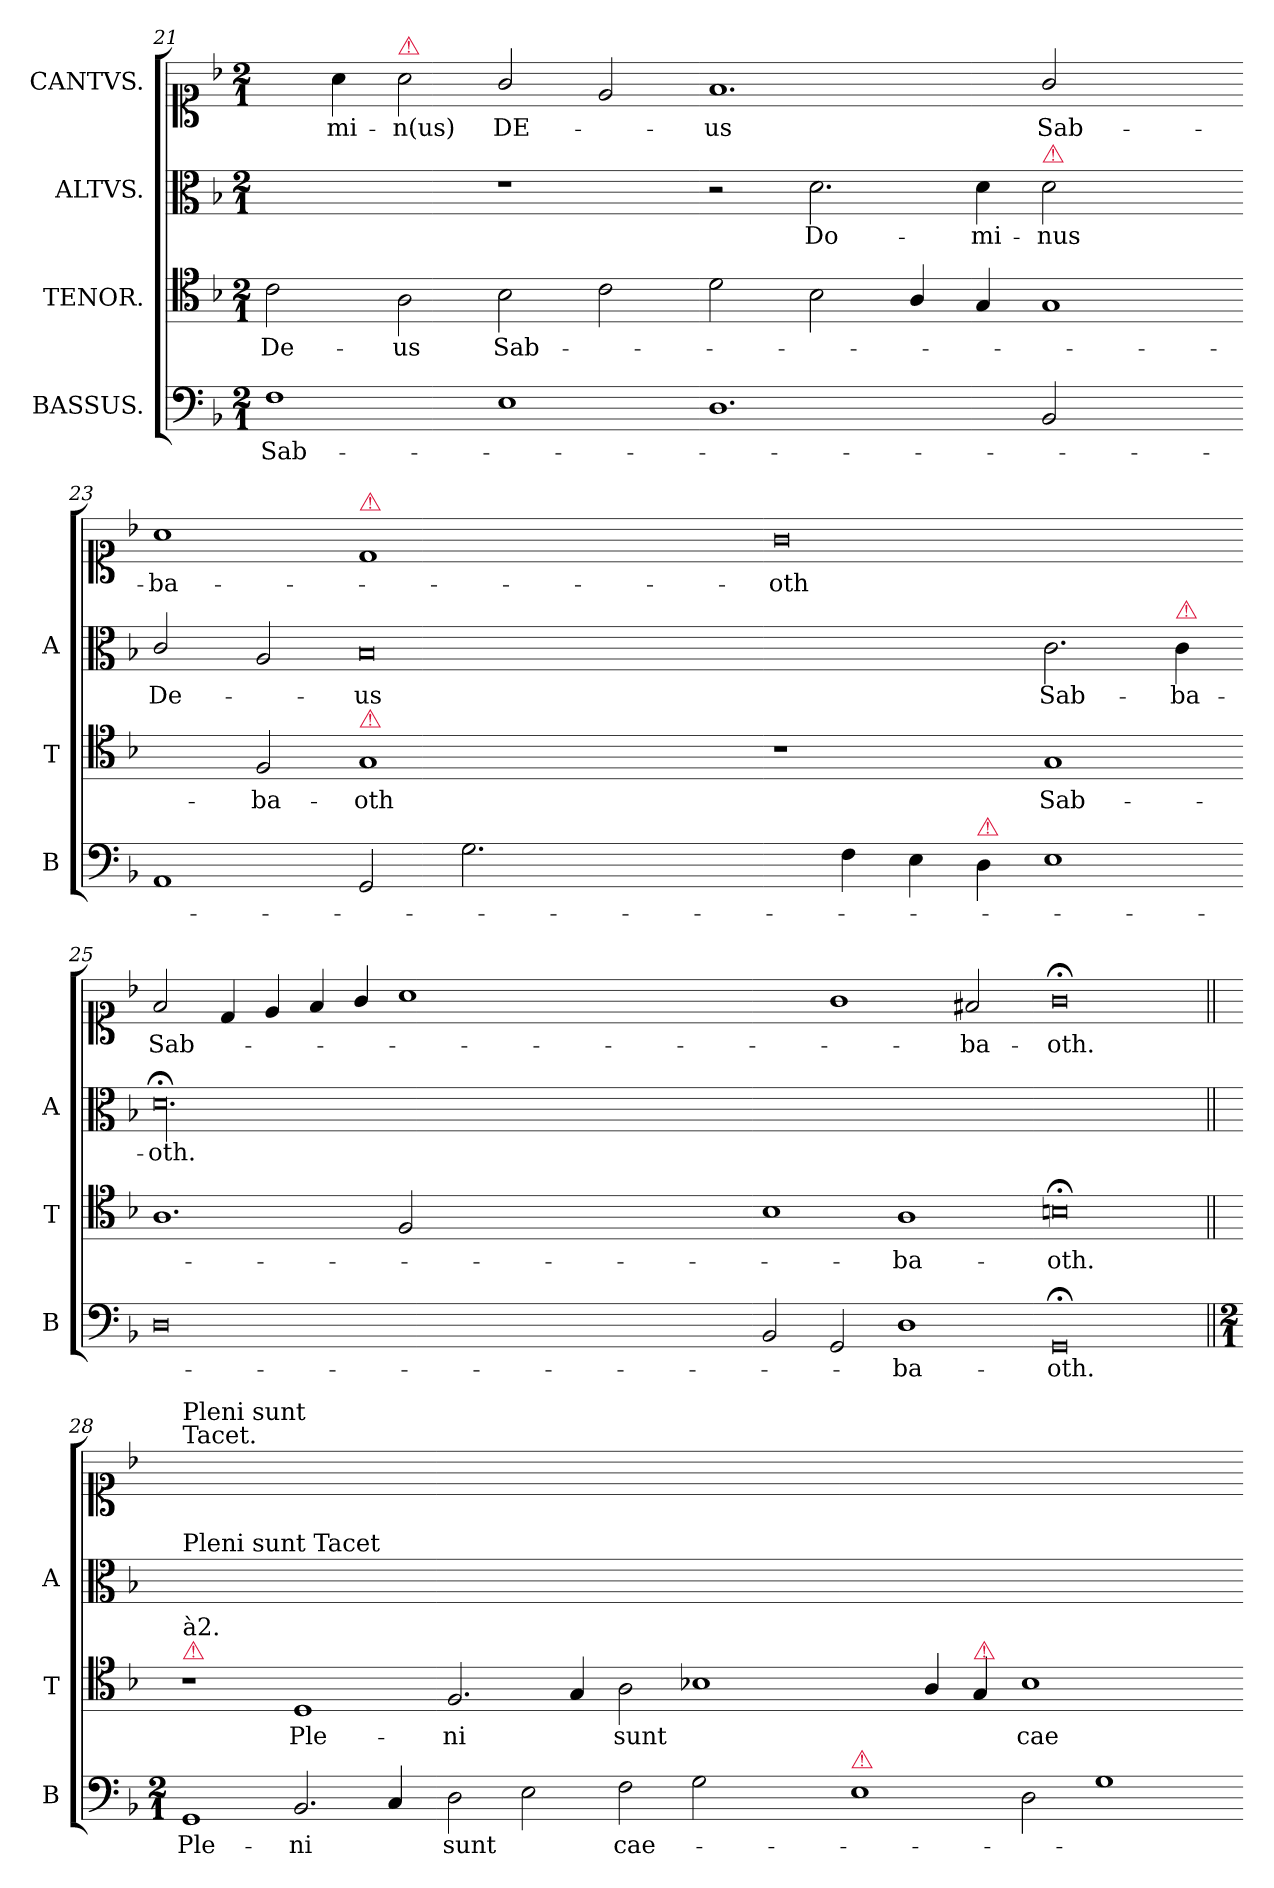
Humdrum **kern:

**kern	**text	**kern	**text	**kern	**text	**kern	**text
*part4	*part4	*part3	*part3	*part2	*part2	*part1	*part1
*staff4	*staff4	*staff3	*staff3	*staff2	*staff2	*staff1	*staff1
*I"BASSUS.	*	*I"TENOR.	*	*I"ALTVS.	*	*I"CANTVS.	*
*I'B	*	*I'T	*	*I'A	*	*	*
*clefF4	*	*clefC4	*	*clefC3	*	*clefC1	*
*k[b-]	*	*k[b-]	*	*k[b-]	*	*k[b-]	*
*M2/1	*	*M2/1	*	*M2/1	*	*M2/1	*
=21	=21	=21	=21	=21	=21	=21	=21
!	!	!	!LO:LY:i	!	!	!	!
1F\	Sab-	2c\	De-	1ryy	.	4ryy	.
.	.	.	.	.	.	4a\	-mi-
!	!	!	!	!	!	!LO:TX:a:color=crimson:t=⚠	!
!	!	!	!LO:LY:i	!	!	!	!
.	.	2A\	-us	.	.	2a\	-n(us)
!	!	!	!LO:LY:i	!	!	!	!
1E\	.	2B-\	Sab-	1r	.	2g/	DE-
.	.	2c\	.	.	.	2e/	.
=22-	=22-	=22-	=22-	=22-	=22-	=22-	=22-
1.D\	.	2d\	.	2r	.	1.f/	-us
!	!	!	!	!	!LO:LY:i	!	!
.	.	2B-\	.	2.d\	Do-	.	.
.	.	4A/	.	.	.	.	.
!	!	!	!	!	!LO:LY:i	!	!
.	.	4G/	.	4d\	-mi-	.	.
!	!	!	!	!LO:TX:a:color=crimson:t=⚠	!	!	!
!	!	!	!	!	!LO:LY:i	!	!
2BB-/	.	1G/	.	2d\	-nus	2g/	Sab-
2ryy	.	.	.	2ryy	.	2ryy	.
=23-	=23-	=23-	=23-	=23-	=23-	=23-	=23-
!	!	!	!	!	!LO:LY:i	!	!
1AA/	.	2ryy	.	2c/	De-	1a\	-ba-
!	!	!	!LO:LY:i	!	!	!	!
.	.	2F/	-ba-	2A/	.	.	.
!	!	!	!	!	!	!LO:TX:a:color=crimson:t=⚠	!
!	!	!LO:TX:a:color=crimson:t=⚠	!	!	!	!	!
!	!	!	!LO:LY:i	!	!LO:LY:i	!	!
2GG/	.	1G/	-oth	0B-/	-us	1d/	.
2.G\	.	.	.	.	.	.	.
.	.	1ryy	.	.	.	1ryy	.
2.ryy	.	.	.	.	.	.	.
=24-	=24-	=24-	=24-	=24-	=24-	=24-	=24-
4ryy	.	1r	.	1ryy	.	0g\	-oth
4F\	.	.	.	.	.	.	.
4E\	.	.	.	.	.	.	.
!LO:TX:a:color=crimson:t=⚠	!	!	!	!	!	!	!
4D\	.	.	.	.	.	.	.
!	!	!	!	!	!LO:LY:i	!	!
1E\	.	1G/	Sab-	2.c\	Sab-	.	.
!	!	!	!	!LO:TX:a:color=crimson:t=⚠	!	!	!
!	!	!	!	!	!LO:LY:i	!	!
.	.	.	.	4c\	-ba-	.	.
=25-	=25-	=25-	=25-	=25-	=25-	=25-	=25-
!	!	!	!	!	!LO:LY:i	!	!
0D\	.	1.A\	.	00.d;<\	-oth.	2f/	Sab-
.	.	.	.	.	.	4d/	.
.	.	.	.	.	.	4e/	.
.	.	.	.	.	.	4f/	.
.	.	.	.	.	.	4g/	.
.	.	2F/	.	.	.	1a\	.
00ryy	.	00ryy	.	.	.	.	.
.	.	.	.	.	.	2%7ryy	.
=26-	=26-	=26-	=26-	=26-	=26-	=26-	=26-
2BB-/	.	1B-\	.	0ryy	.	2ryy	.
2GG/	.	.	.	.	.	1g\	.
1D\	-ba-	1A\	-ba-	.	.	.	.
.	.	.	.	.	.	2f#X/	-ba-
=27-	=27-	=27-	=27-	=27-	=27-	=27-	=27-
0GG;</	-oth.	0Bn;<\	-oth.	0ryy	.	0g;<\	-oth.
=28||	=28||	=28||	=28||	=28||	=28||	=28||	=28||
*M2/1	*	*	*	*	*	*	*
!	!	!	!	!	!	!LO:TX:a:t=Pleni sunt\nTacet.	!
!	!	!	!	!LO:TX:a:t=Pleni sunt Tacet	!	!	!
!	!	!LO:TX:a:color=crimson:t=⚠	!	!	!	!	!
!	!	!LO:TX:a:t=à2.	!	!	!	!	!
1GG/	Ple-	1r	.	0ryy	.	0ryy	.
2.BB-/	-ni	1D/	Ple-	.	.	.	.
4C/	.	.	.	.	.	.	.
=29-	=29-	=29-	=29-	=29-	=29-	=29-	=29-
2D\	sunt	2.F/	-ni	0ryy	.	0ryy	.
2E\	.	.	.	.	.	.	.
.	.	4G/	.	.	.	.	.
2F\	cae-	2A\	sunt	.	.	.	.
2G\	.	1B-X\	.	.	.	.	.
2ryy	.	.	.	2ryy	.	2ryy	.
=30-	=30-	=30-	=30-	=30-	=30-	=30-	=30-
!LO:TX:a:color=crimson:t=⚠	!	!	!	!	!	!	!
1E\	.	2ryy	.	0ryy	.	0ryy	.
.	.	4A/	.	.	.	.	.
!	!	!LO:TX:a:color=crimson:t=⚠	!	!	!	!	!
.	.	4G/	.	.	.	.	.
2D\	.	1B-\	cae-	.	.	.	.
1G\	.	.	.	.	.	.	.
.	.	2ryy	.	2ryy	.	2ryy	.
=-	=-	=-	=-	=-	=-	=-	=-
*-	*-	*-	*-	*-	*-	*-	*-
